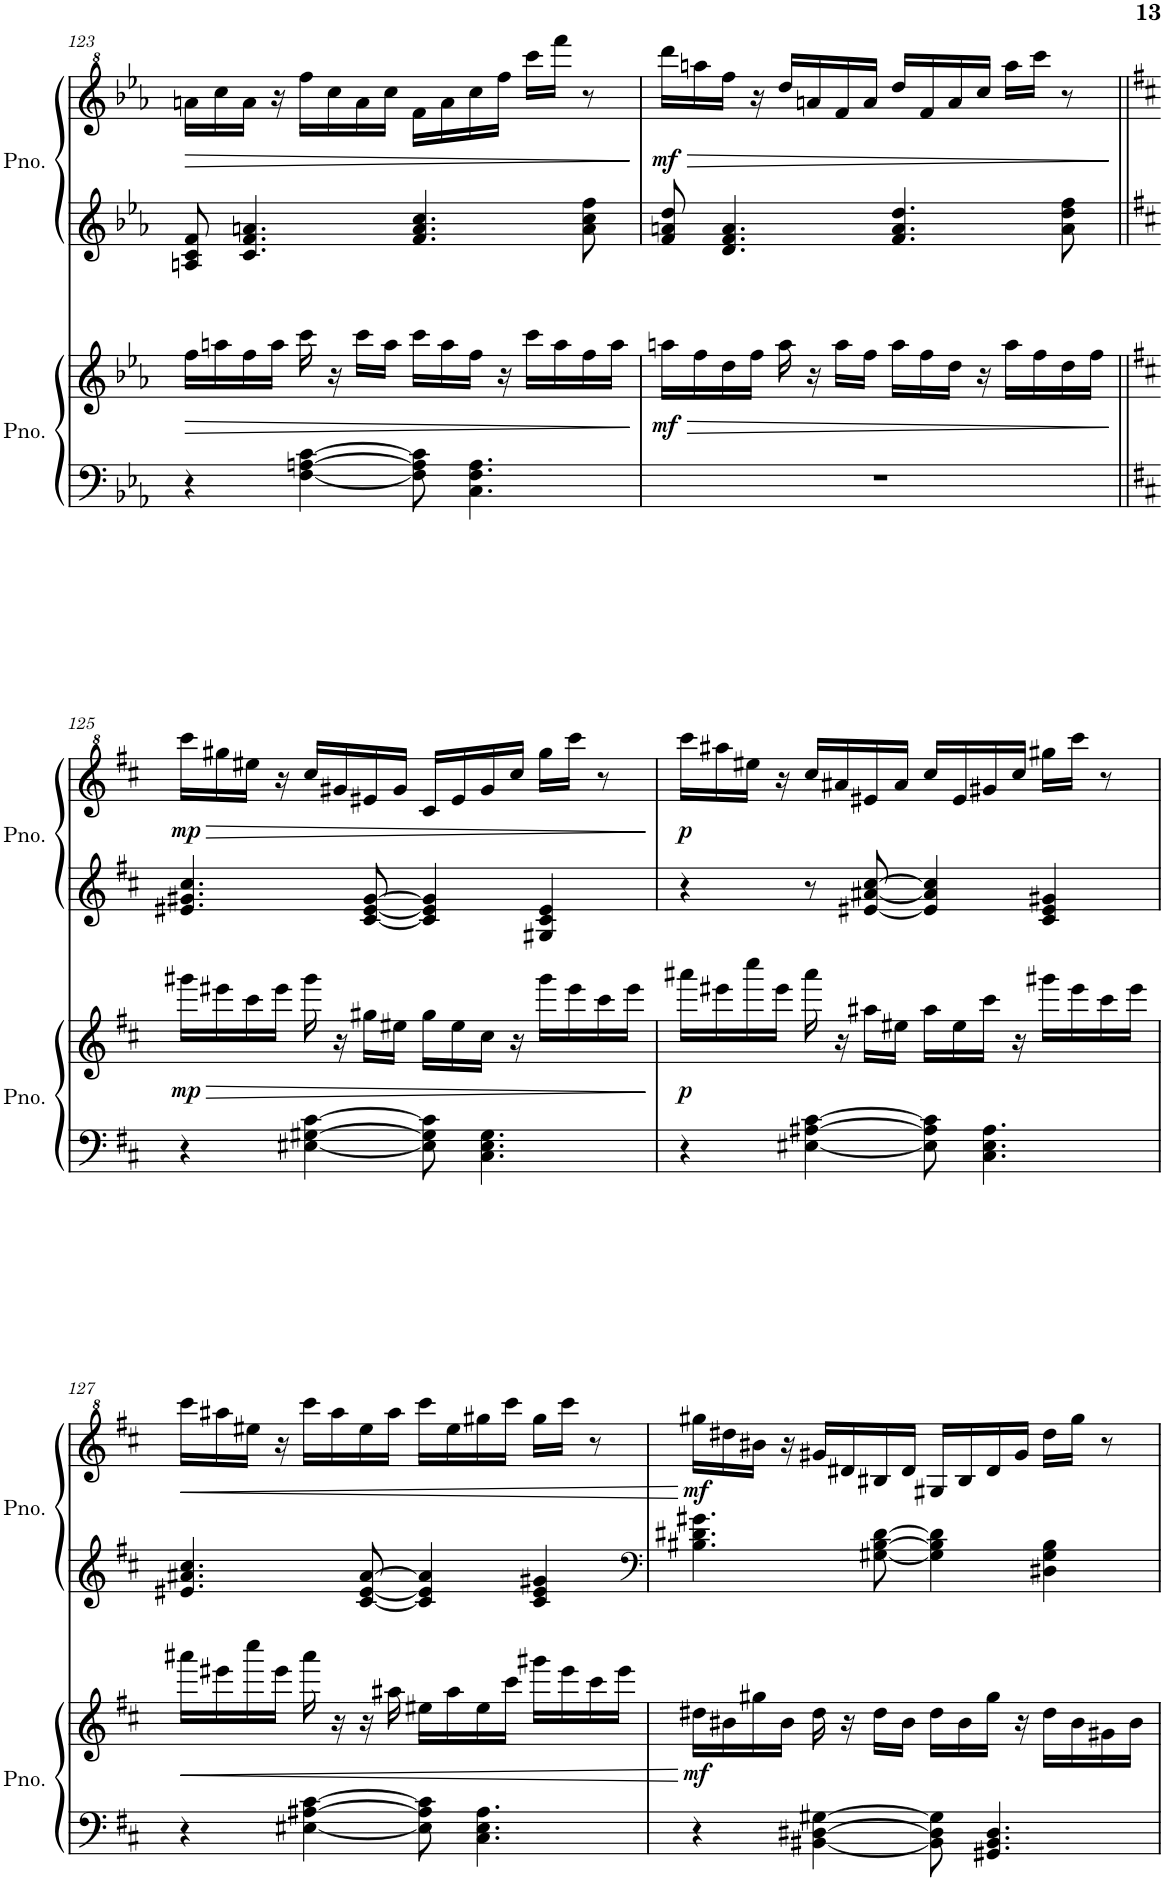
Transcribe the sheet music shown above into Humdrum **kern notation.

**kern	**kern	**dynam	**kern	**kern	**dynam
*part2	*part2	*part2	*part1	*part1	*part1
*staff4	*staff3	*staff3/4	*staff2	*staff1	*staff1/2
*I"Piano	*	*	*I"Piano	*	*
*I'Pno.	*	*	*I'Pno.	*	*
!!LO:PB:g=z
*clefF4	*clefF4	*	*clefG2	*clefF4	*
*k[b-e-a-]	*k[b-e-a-]	*	*k[b-e-a-]	*k[b-e-a-]	*
*M4/4	*M4/4	*	*M4/4	*M4/4	*
=123	=123	=123	=123	=123	=123
!	!	!LO:HP:b	!	!	!LO:HP:b
4r	16ff\LL	>	8An/ 8c/ 8f/	16aan\LL	>
.	16aan\	.	.	16ccc\	.
.	16ff\	.	4.c/ 4.f/ 4.an/	16aa\JJ	.
.	16aa\JJ	.	.	16r	.
[4F\ [4An\ [4c\	16ccc\	.	.	16fff\LL	.
.	16r	.	.	16ccc\	.
.	16ccc\LL	.	.	16aa\	.
.	16aa\JJ	.	.	16ccc\JJ	.
8F\] 8A\] 8c\]	16ccc\LL	.	4.f/ 4.a/ 4.cc/	16ff\LL	.
.	16aa\	.	.	16aa\	.
4.C\ 4.F\ 4.A\	16ff\JJ	.	.	16ccc\	.
.	16r	.	.	16fff\JJ	.
.	16ccc\LL	.	.	16cccc\LL	.
.	16aa\	.	.	16ffff\JJ	.
.	16ff\	.	8a\ 8cc\ 8ff\	8r	.
.	16aa\JJ	.	.	.	.
.	.	]	.	.	]
=124	=124	=124	=124	=124	=124
!	!	!LO:HP:b	!	!	!LO:HP:b
!	!	!LO:DY:n=1:b	!	!	!LO:DY:n=1:b
1r	16aan\LL	> mf	8f/ 8an/ 8dd/	16dddd\LL	> mf
.	16ff\	.	.	16aaan\	.
.	16dd\	.	4.d/ 4.f/ 4.a/	16fff\JJ	.
.	16ff\JJ	.	.	16r	.
.	16aa\	.	.	16ddd/LL	.
.	16r	.	.	16aan/	.
.	16aa\LL	.	.	16ff/	.
.	16ff\JJ	.	.	16aa/JJ	.
.	16aa\LL	.	4.f/ 4.a/ 4.dd/	16ddd/LL	.
.	16ff\	.	.	16ff/	.
.	16dd\JJ	.	.	16aa/	.
.	16r	.	.	16ccc/JJ	.
.	16aa\LL	.	.	16aaa\LL	.
.	16ff\	.	.	16cccc\JJ	.
.	16dd\	.	8a\ 8dd\ 8ff\	8r	.
.	16ff\JJ	.	.	.	.
.	.	]	.	.	]
!!LO:LB:g=z
=125||	=125||	=125||	=125||	=125||	=125||
*k[f#c#]	*k[f#c#]	*	*k[f#c#]	*k[f#c#]	*
!	!	!LO:HP:b	!	!	!LO:HP:b
!	!	!LO:DY:n=1:b	!	!	!LO:DY:n=1:b
4r	16ggg#X\LL	> mp	4.e#X/ 4.g#X/ 4.cc#/	16cccc#\LL	> mp
.	16eee#X\	.	.	16ggg#X\	.
.	16ccc#\	.	.	16eee#X\JJ	.
.	16eee#\JJ	.	.	16r	.
[4E#X\ [4G#X\ [4c#\	16ggg#\	.	.	16ccc#/LL	.
.	16r	.	.	16gg#X/	.
.	16gg#X\LL	.	[8c#/ [8e#/ [8g#/	16ee#X/	.
.	16ee#X\JJ	.	.	16gg#/JJ	.
8E#\] 8G#\] 8c#\]	16gg#\LL	.	4c#/] 4e#/] 4g#/]	16cc#/LL	.
.	16ee#\	.	.	16ee#/	.
4.C#\ 4.E#\ 4.G#\	16cc#\JJ	.	.	16gg#/	.
.	16r	.	.	16ccc#/JJ	.
.	16ggg#\LL	.	4G#X/ 4c#/ 4e#/	16ggg#\LL	.
.	16eee#\	.	.	16cccc#\JJ	.
.	16ccc#\	.	.	8r	.
.	16eee#\JJ	.	.	.	.
.	.	]	.	.	]
=126	=126	=126	=126	=126	=126
!	!	!LO:DY:b	!	!	!LO:DY:b
4r	16aaa#X\LL	p	4r	16cccc#\LL	p
.	16eee#X\	.	.	16aaa#X\	.
.	16cccc#\	.	.	16eee#X\JJ	.
.	16eee#\JJ	.	.	16r	.
[4E#X\ [4A#X\ [4c#\	16aaa#\	.	8r	16ccc#/LL	.
.	16r	.	.	16aa#X/	.
.	16aa#X\LL	.	[8e#X/ [8a#X/ [8cc#/	16ee#X/	.
.	16ee#X\JJ	.	.	16aa#/JJ	.
8E#\] 8A#\] 8c#\]	16aa#\LL	.	4e#/] 4a#/] 4cc#/]	16ccc#/LL	.
.	16ee#\	.	.	16ee#/	.
4.C#\ 4.E#\ 4.A#\	16ccc#\JJ	.	.	16gg#X/	.
.	16r	.	.	16ccc#/JJ	.
.	16ggg#X\LL	.	4c#/ 4e#/ 4g#X/	16ggg#X\LL	.
.	16eee#\	.	.	16cccc#\JJ	.
.	16ccc#\	.	.	8r	.
.	16eee#\JJ	.	.	.	.
!!LO:LB:g=z
=127	=127	=127	=127	=127	=127
!	!	!LO:HP:b	!	!	!LO:HP:b
4r	16aaa#X\LL	<	4.e#X/ 4.a#X/ 4.cc#/	16cccc#\LL	<
.	16eee#X\	.	.	16aaa#X\	.
.	16cccc#\	.	.	16eee#X\JJ	.
.	16eee#\JJ	.	.	16r	.
[4E#X\ [4A#X\ [4c#\	16aaa#\	.	.	16cccc#\LL	.
.	16r	.	.	16aaa#\	.
.	16r	.	[8c#/ [8e#/ [8a#/	16eee#\	.
.	16aa#X\	.	.	16aaa#\JJ	.
8E#\] 8A#\] 8c#\]	16ee#X\LL	.	4c#/] 4e#/] 4a#/]	16cccc#\LL	.
.	16aa#\	.	.	16eee#\	.
4.C#\ 4.E#\ 4.A#\	16ee#\	.	.	16ggg#X\	.
.	16ccc#\JJ	.	.	16cccc#\JJ	.
.	16ggg#X\LL	.	4c#/ 4e#/ 4g#X/	16ggg#\LL	.
.	16eee#\	.	.	16cccc#\JJ	.
.	16ccc#\	.	.	8r	.
.	16eee#\JJ	.	.	.	.
.	.	[	.	.	[
=128	=128	=128	=128	=128	=128
*	*	*	*clefF4	*	*
!	!	!LO:DY:b	!	!	!LO:DY:b
4r	16dd#X\LL	mf	4.B#X\ 4.d#X\ 4.g#X\	16ggg#X\LL	mf
.	16b#X\	.	.	16ddd#X\	.
.	16gg#X\	.	.	16bb#X\JJ	.
.	16b#\JJ	.	.	16r	.
[4BB#X\ [4D#X\ [4G#X\	16dd#\	.	.	16gg#X/LL	.
.	16r	.	.	16dd#X/	.
.	16dd#\LL	.	[8G#X\ [8B#\ [8d#\	16b#X/	.
.	16b#\JJ	.	.	16dd#/JJ	.
8BB#\] 8D#\] 8G#\]	16dd#\LL	.	4G#\] 4B#\] 4d#\]	16g#X/LL	.
.	16b#\	.	.	16b#/	.
4.GG#X/ 4.BB#/ 4.D#/	16gg#\JJ	.	.	16dd#/	.
.	16r	.	.	16gg#/JJ	.
.	16dd#\LL	.	4D#X\ 4G#\ 4B#\	16ddd#\LL	.
.	16b#\	.	.	16ggg#\JJ	.
.	16g#X\	.	.	8r	.
.	16b#\JJ	.	.	.	.
=	=	=	=	=	=
*-	*-	*-	*-	*-	*-
